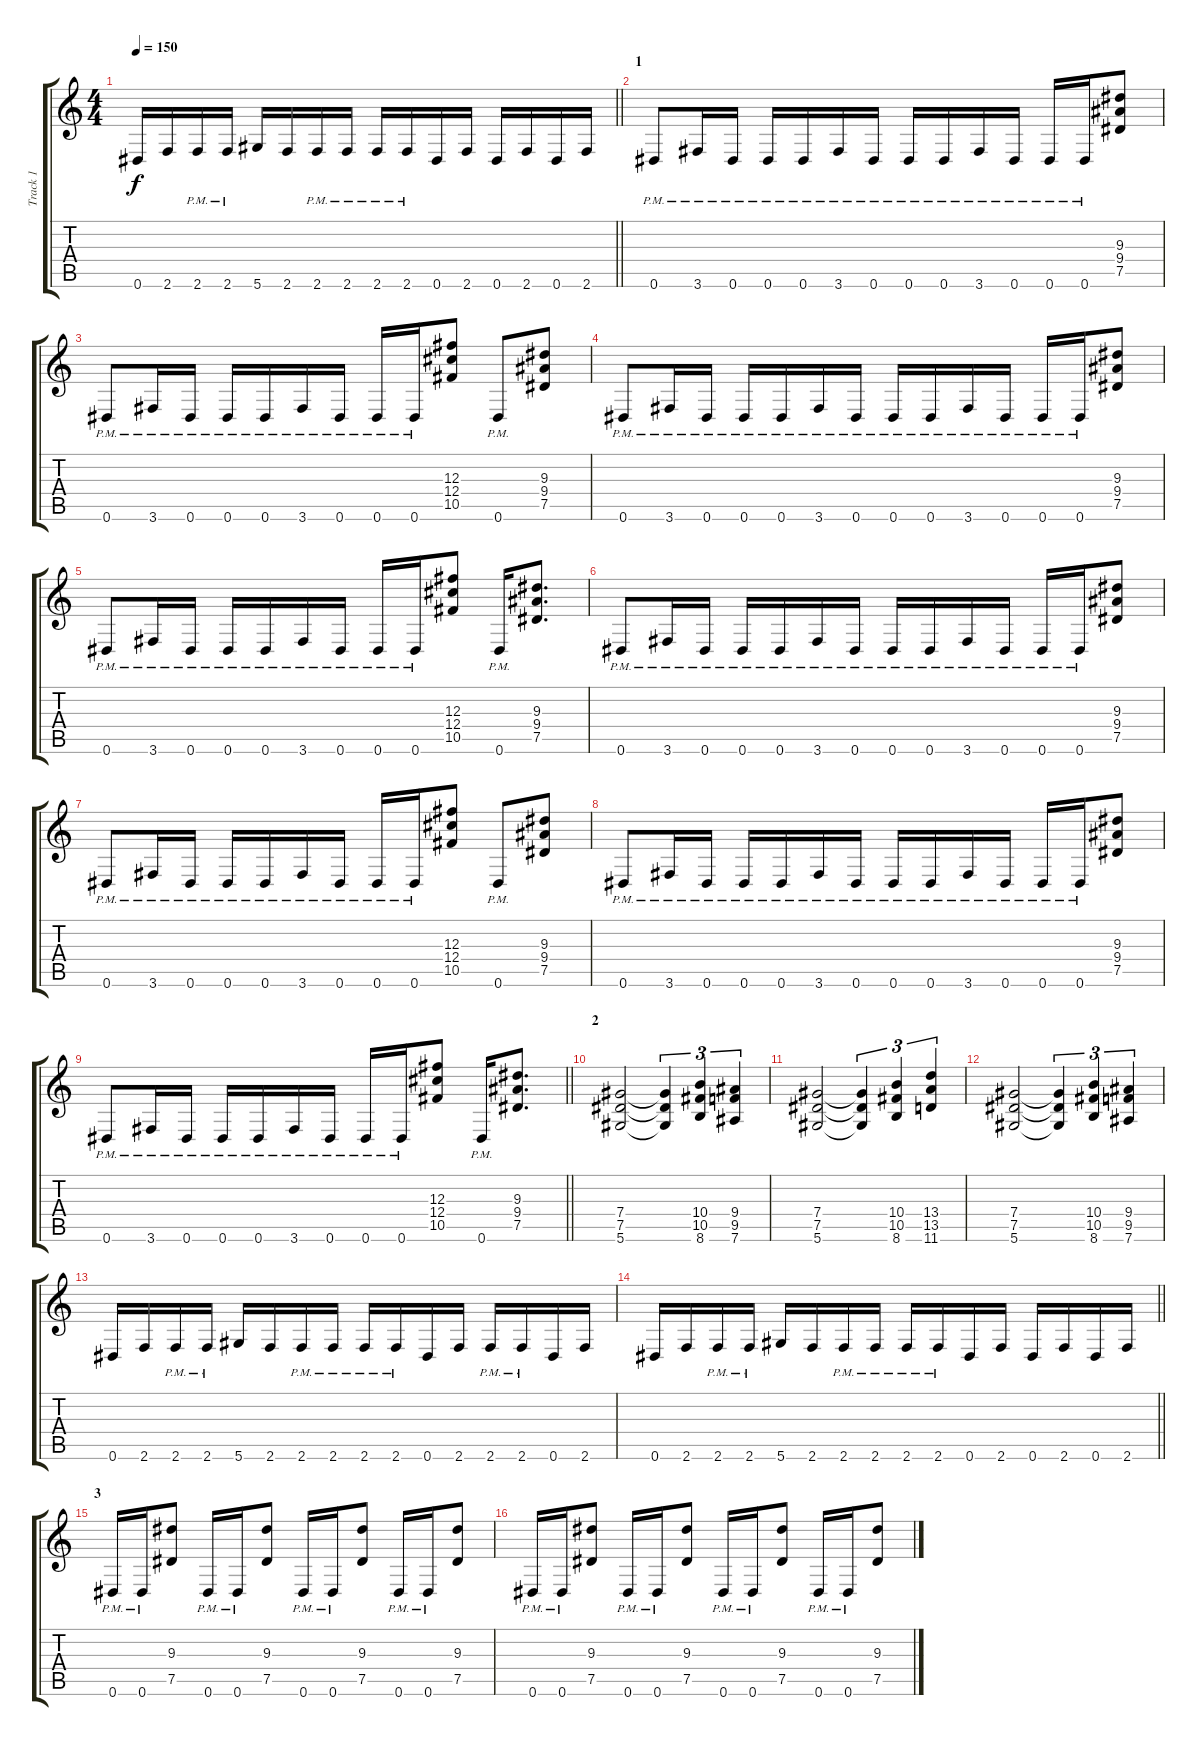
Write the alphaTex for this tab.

\track ("Track 1" "Track 1") {instrument distortionguitar}
\staff {score tabs}
\tuning (Eb4 Bb3 Gb3 Db3 Ab2 Eb2) {hide}
\ts (4 4)
\tempo 150
\clef g2
\barLineRight lightlight
\ks c
0.6.16{dy f} 2.6.16 2.6{pm}.16 2.6{pm}.16 5.6.16 2.6.16 2.6{pm}.16 2.6{pm}.16 2.6{pm}.16 2.6{pm}.16 0.6.16 2.6.16 0.6.16 2.6.16 0.6.16 2.6.16 |
\section ("" "1")
0.6{pm}.8 3.6{pm}.16 0.6{pm}.16 0.6{pm}.16 0.6{pm}.16 3.6{pm}.16 0.6{pm}.16 0.6{pm}.16 0.6{pm}.16 3.6{pm}.16 0.6{pm}.16 0.6{pm}.16 0.6{pm}.16 (9.3 9.4 7.5).8 |
0.6{pm}.8 3.6{pm}.16 0.6{pm}.16 0.6{pm}.16 0.6{pm}.16 3.6{pm}.16 0.6{pm}.16 0.6{pm}.16 0.6{pm}.16 (12.3 12.4 10.5).8 0.6{pm}.8 (9.3 9.4 7.5).8 |
0.6{pm}.8 3.6{pm}.16 0.6{pm}.16 0.6{pm}.16 0.6{pm}.16 3.6{pm}.16 0.6{pm}.16 0.6{pm}.16 0.6{pm}.16 3.6{pm}.16 0.6{pm}.16 0.6{pm}.16 0.6{pm}.16 (9.3 9.4 7.5).8 |
0.6{pm}.8 3.6{pm}.16 0.6{pm}.16 0.6{pm}.16 0.6{pm}.16 3.6{pm}.16 0.6{pm}.16 0.6{pm}.16 0.6{pm}.16 (12.3 12.4 10.5).8 0.6{pm}.16 (9.3 9.4 7.5).8{d} |
0.6{pm}.8 3.6{pm}.16 0.6{pm}.16 0.6{pm}.16 0.6{pm}.16 3.6{pm}.16 0.6{pm}.16 0.6{pm}.16 0.6{pm}.16 3.6{pm}.16 0.6{pm}.16 0.6{pm}.16 0.6{pm}.16 (9.3 9.4 7.5).8 |
0.6{pm}.8 3.6{pm}.16 0.6{pm}.16 0.6{pm}.16 0.6{pm}.16 3.6{pm}.16 0.6{pm}.16 0.6{pm}.16 0.6{pm}.16 (12.3 12.4 10.5).8 0.6{pm}.8 (9.3 9.4 7.5).8 |
0.6{pm}.8 3.6{pm}.16 0.6{pm}.16 0.6{pm}.16 0.6{pm}.16 3.6{pm}.16 0.6{pm}.16 0.6{pm}.16 0.6{pm}.16 3.6{pm}.16 0.6{pm}.16 0.6{pm}.16 0.6{pm}.16 (9.3 9.4 7.5).8 |
\barLineRight lightlight
0.6{pm}.8 3.6{pm}.16 0.6{pm}.16 0.6{pm}.16 0.6{pm}.16 3.6{pm}.16 0.6{pm}.16 0.6{pm}.16 0.6{pm}.16 (12.3 12.4 10.5).8 0.6{pm}.16 (9.3 9.4 7.5).8{d} |
\section ("" "2")
(7.4 7.5 5.6).2 (7.4{t} 7.5{t} 5.6{t}).4{tu (3 2)} (10.4 10.5 8.6).4{tu (3 2)} (9.4 9.5 7.6).4{tu (3 2)} |
(7.4 7.5 5.6).2 (7.4{t} 7.5{t} 5.6{t}).4{tu (3 2)} (10.4 10.5 8.6).4{tu (3 2)} (13.4 13.5 11.6).4{tu (3 2)} |
(7.4 7.5 5.6).2 (7.4{t} 7.5{t} 5.6{t}).4{tu (3 2)} (10.4 10.5 8.6).4{tu (3 2)} (9.4 9.5 7.6).4{tu (3 2)} |
0.6.16 2.6.16 2.6{pm}.16 2.6{pm}.16 5.6.16 2.6.16 2.6{pm}.16 2.6{pm}.16 2.6{pm}.16 2.6{pm}.16 0.6.16 2.6.16 2.6{pm}.16 2.6{pm}.16 0.6.16 2.6.16 |
\barLineRight lightlight
0.6.16 2.6.16 2.6{pm}.16 2.6{pm}.16 5.6.16 2.6.16 2.6{pm}.16 2.6{pm}.16 2.6{pm}.16 2.6{pm}.16 0.6.16 2.6.16 0.6.16 2.6.16 0.6.16 2.6.16 |
\section ("" "3")
0.6{pm}.16 0.6{pm}.16 (9.3 7.5).8 0.6{pm}.16 0.6{pm}.16 (9.3 7.5).8 0.6{pm}.16 0.6{pm}.16 (9.3 7.5).8 0.6{pm}.16 0.6{pm}.16 (9.3 7.5).8 |
0.6{pm}.16 0.6{pm}.16 (9.3 7.5).8 0.6{pm}.16 0.6{pm}.16 (9.3 7.5).8 0.6{pm}.16 0.6{pm}.16 (9.3 7.5).8 0.6{pm}.16 0.6{pm}.16 (9.3 7.5).8
